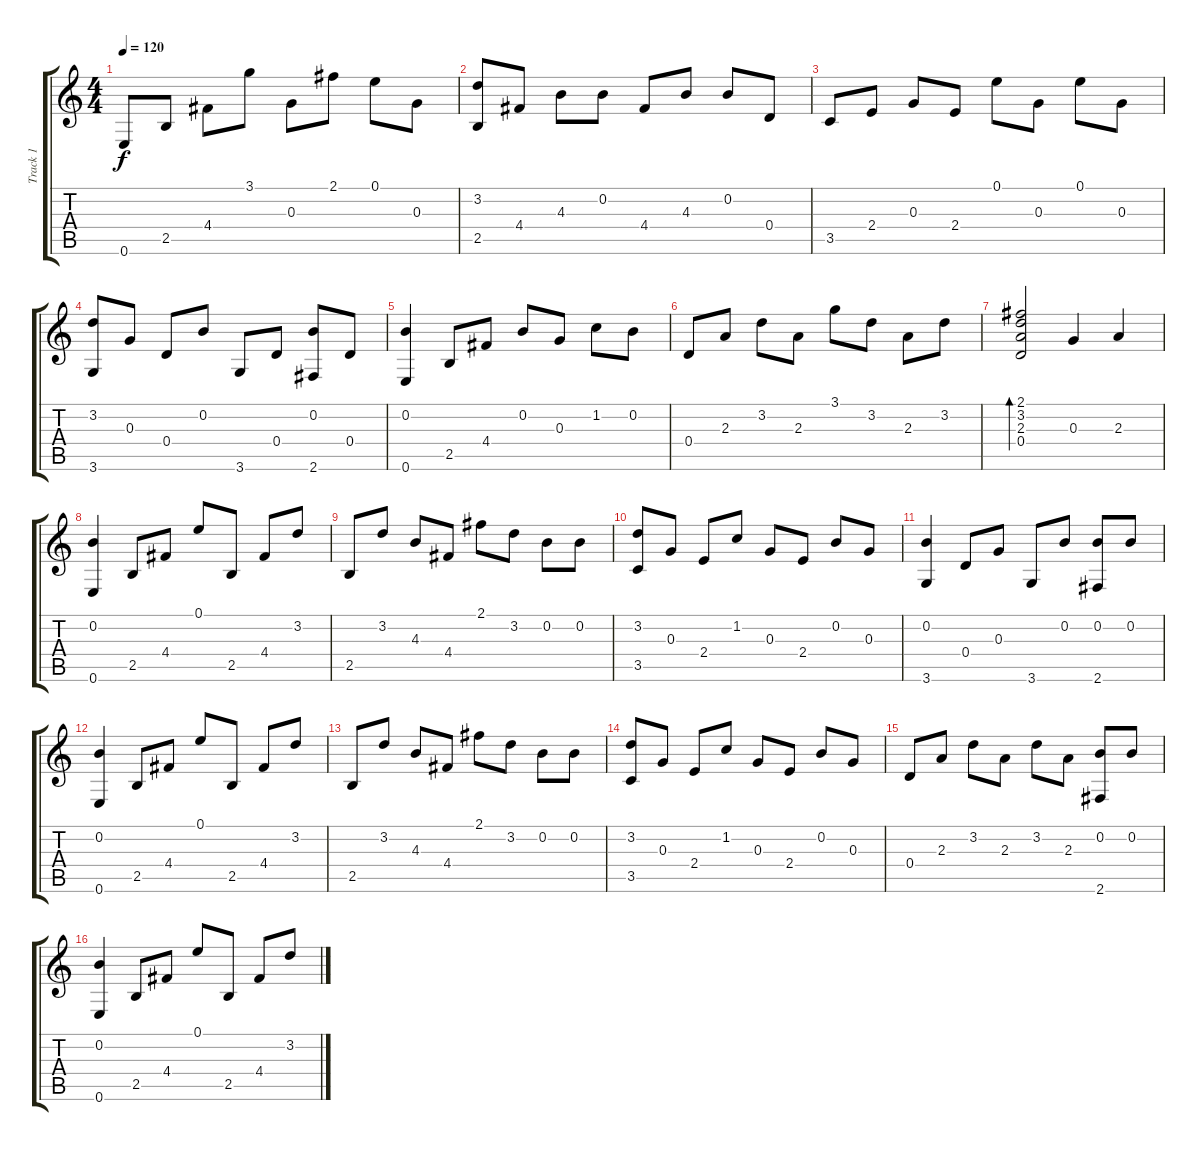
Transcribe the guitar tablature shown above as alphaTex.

\track ("Track 1" "Track 1") {instrument acousticguitarsteel}
\staff {score tabs}
\tuning (E4 B3 G3 D3 A2 E2) {hide}
\ts (4 4)
\tempo 120
\clef g2
\ks c
0.6.8{dy f} 2.5.8 4.4.8 3.1.8 0.3.8 2.1.8 0.1.8 0.3.8 |
(3.2 2.5).8 4.4.8 4.3.8 0.2.8 4.4.8 4.3.8 0.2.8 0.4.8 |
3.5.8 2.4.8 0.3.8 2.4.8 0.1.8 0.3.8 0.1.8 0.3.8 |
(3.2 3.6).8 0.3.8 0.4.8 0.2.8 3.6.8 0.4.8 (0.2 2.6).8 0.4.8 |
(0.2 0.6).4 2.5.8 4.4.8 0.2.8 0.3.8 1.2.8 0.2.8 |
0.4.8 2.3.8 3.2.8 2.3.8 3.1.8 3.2.8 2.3.8 3.2.8 |
(2.1 3.2 2.3 0.4).2{bd 480} 0.3.4 2.3.4 |
(0.2 0.6).4 2.5.8 4.4.8 0.1.8 2.5.8 4.4.8 3.2.8 |
2.5.8 3.2.8 4.3.8 4.4.8 2.1.8 3.2.8 0.2.8 0.2.8 |
(3.2 3.5).8 0.3.8 2.4.8 1.2.8 0.3.8 2.4.8 0.2.8 0.3.8 |
(0.2 3.6).4 0.4.8 0.3.8 3.6.8 0.2.8 (0.2 2.6).8 0.2.8 |
(0.2 0.6).4 2.5.8 4.4.8 0.1.8 2.5.8 4.4.8 3.2.8 |
2.5.8 3.2.8 4.3.8 4.4.8 2.1.8 3.2.8 0.2.8 0.2.8 |
(3.2 3.5).8 0.3.8 2.4.8 1.2.8 0.3.8 2.4.8 0.2.8 0.3.8 |
0.4.8 2.3.8 3.2.8 2.3.8 3.2.8 2.3.8 (0.2 2.6).8 0.2.8 |
(0.2 0.6).4 2.5.8 4.4.8 0.1.8 2.5.8 4.4.8 3.2.8
